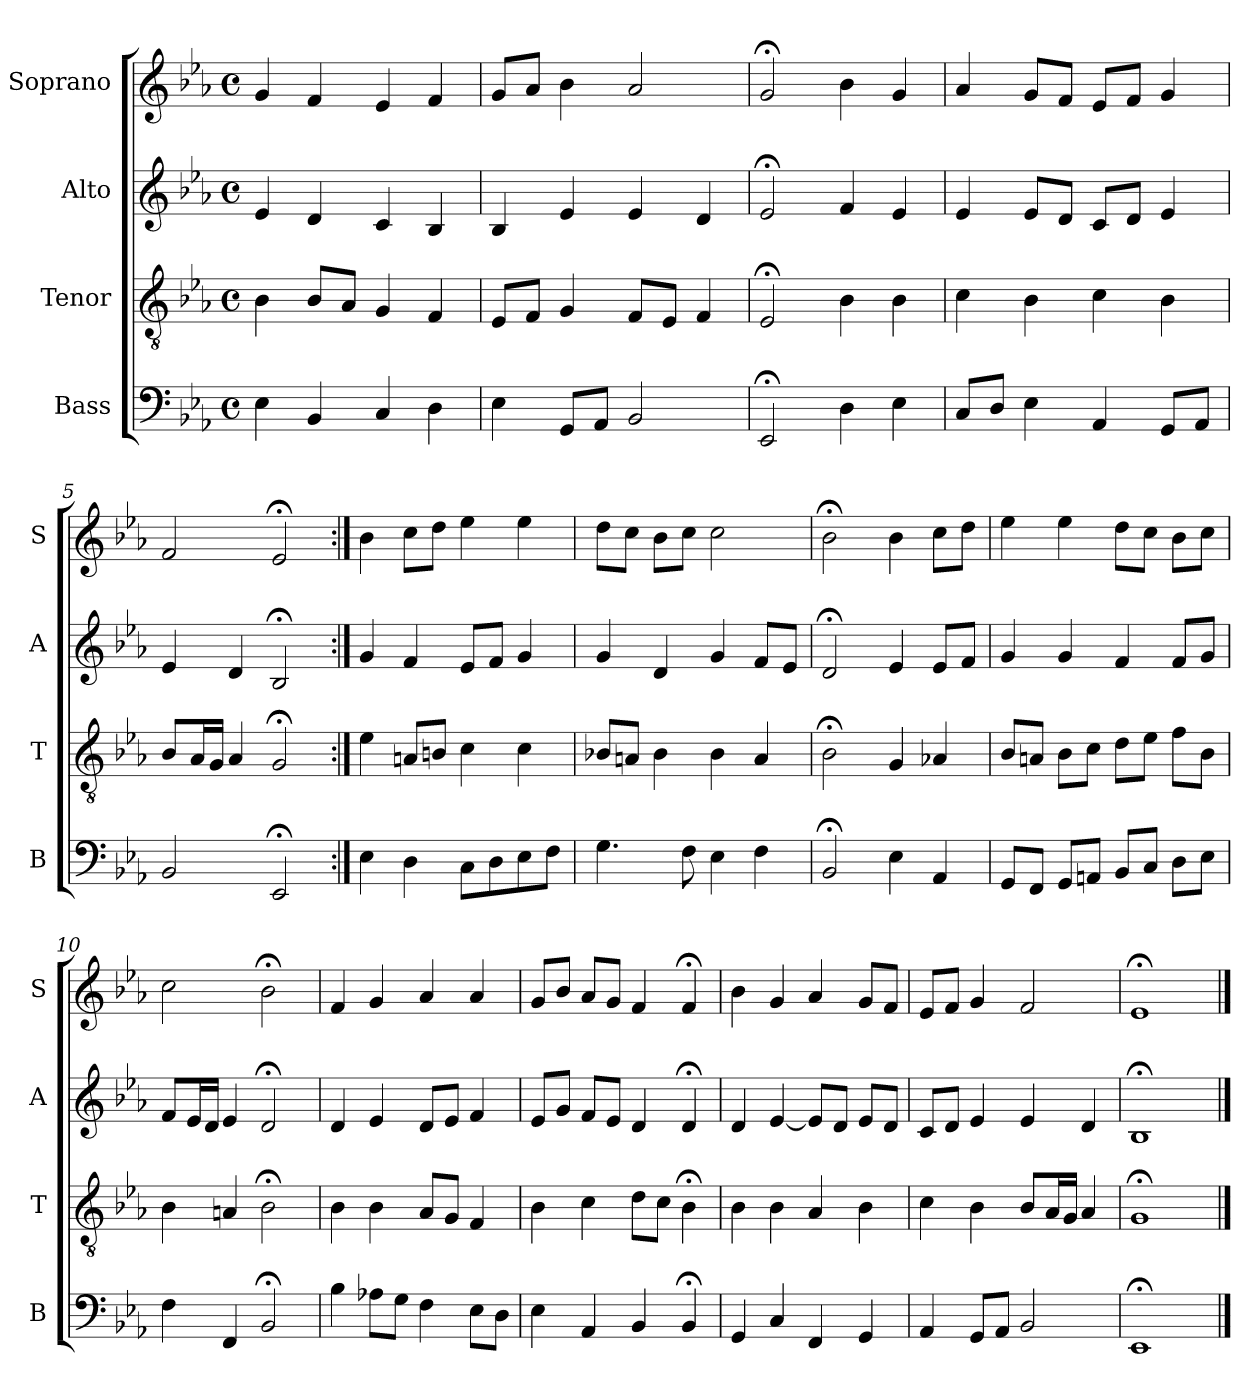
**kern	**kern	**kern	**kern
*part4	*part3	*part2	*part1
*staff4	*staff3	*staff2	*staff1
*I"Bass	*I"Tenor	*I"Alto	*I"Soprano
*I'B	*I'T	*I'A	*I'S
*clefF4	*clefGv2	*clefG2	*clefG2
*k[b-e-a-]	*k[b-e-a-]	*k[b-e-a-]	*k[b-e-a-]
*E-:	*E-:	*E-:	*E-:
*M4/4	*M4/4	*M4/4	*M4/4
*met(c)	*met(c)	*met(c)	*met(c)
*MM100	*MM100	*MM100	*MM100
=1	=1	=1	=1
4E-	4B-	4e-	4g
4BB-	8B-L	4d	4f
.	8A-J	.	.
4C	4G	4c	4e-
4D	4F	4B-	4f
=2	=2	=2	=2
4E-	8E-L	4B-	8gL
.	8FJ	.	8a-J
8GGL	4G	4e-	4b-
8AA-J	.	.	.
2BB-	8FL	4e-	2a-
.	8E-J	.	.
.	4F	4d	.
=3	=3	=3	=3
2EE-;<	2E-;<	2e-;<	2g;<
4D	4B-	4f	4b-
4E-	4B-	4e-	4g
=4	=4	=4	=4
8CL	4c	4e-	4a-
8DJ	.	.	.
4E-	4B-	8e-L	8gL
.	.	8dJ	8fJ
4AA-	4c	8cL	8e-L
.	.	8dJ	8fJ
8GGL	4B-	4e-	4g
8AA-J	.	.	.
=5	=5	=5	=5
2BB-	8B-L	4e-	2f
.	16A-L	.	.
.	16GJJ	.	.
.	4A-	4d	.
2EE-;<	2G;<i	2B-;<	2e-;<i
=6:|!	=6:|!	=6:|!	=6:|!
4E-	4e-i	4g	4b-i
4D	8AnL	4f	8ccL
.	8BnJ	.	8ddJ
8CL	4c	8e-L	4ee-
8D	.	8fJ	.
8E-	4c	4g	4ee-
8FJ	.	.	.
=7	=7	=7	=7
4.G	8B-XL	4g	8ddL
.	8AnJ	.	8ccJ
.	4B-	4d	8b-L
8F	.	.	8ccJ
4E-	4B-	4g	2cc
4F	4A	8fL	.
.	.	8e-J	.
=8	=8	=8	=8
2BB-;<	2B-;<	2d;<	2b-;<
4E-	4G	4e-	4b-
4AA-	4A-X	8e-L	8ccL
.	.	8fJ	8ddJ
=9	=9	=9	=9
8GGL	8B-L	4g	4ee-
8FFJ	8AnJ	.	.
8GGL	8B-L	4g	4ee-
8AAnJ	8cJ	.	.
8BB-L	8dL	4f	8ddL
8CJ	8e-J	.	8ccJ
8DL	8fL	8fL	8b-L
8E-J	8B-J	8gJ	8ccJ
=10	=10	=10	=10
4F	4B-	8fL	2cc
.	.	16e-L	.
.	.	16dJJ	.
4FF	4An	4e-	.
2BB-;<	2B-;<	2d;<	2b-;<
=11	=11	=11	=11
4B-	4B-	4d	4f
8A-XL	4B-	4e-	4g
8GJ	.	.	.
4F	8A-L	8dL	4a-
.	8GJ	8e-J	.
8E-L	4Fi	4f	4a-
8DiJ	.	.	.
=12	=12	=12	=12
4E-i	4B-i	8e-L	8gL
.	.	8gJ	8b-J
4AA-	4c	8fL	8a-L
.	.	8e-J	8gJ
4BB-	8dL	4d	4f
.	8cJ	.	.
4BB-;<	4B-;<	4d;<	4f;<
=13	=13	=13	=13
4GG	4B-	4d	4b-
4C	4B-	[4e-	4g
4FF	4A-	8e-L]	4a-
.	.	8dJ	.
4GG	4B-	8e-L	8gL
.	.	8dJ	8fJ
=14	=14	=14	=14
4AA-	4c	8cL	8e-L
.	.	8dJ	8fJ
8GGL	4B-	4e-	4g
8AA-J	.	.	.
2BB-	8B-L	4e-	2f
.	16A-L	.	.
.	16GJJ	.	.
.	4A-	4d	.
=15	=15	=15	=15
1EE-;<	1G;<	1B-;<	1e-;<
==	==	==	==
*-	*-	*-	*-
